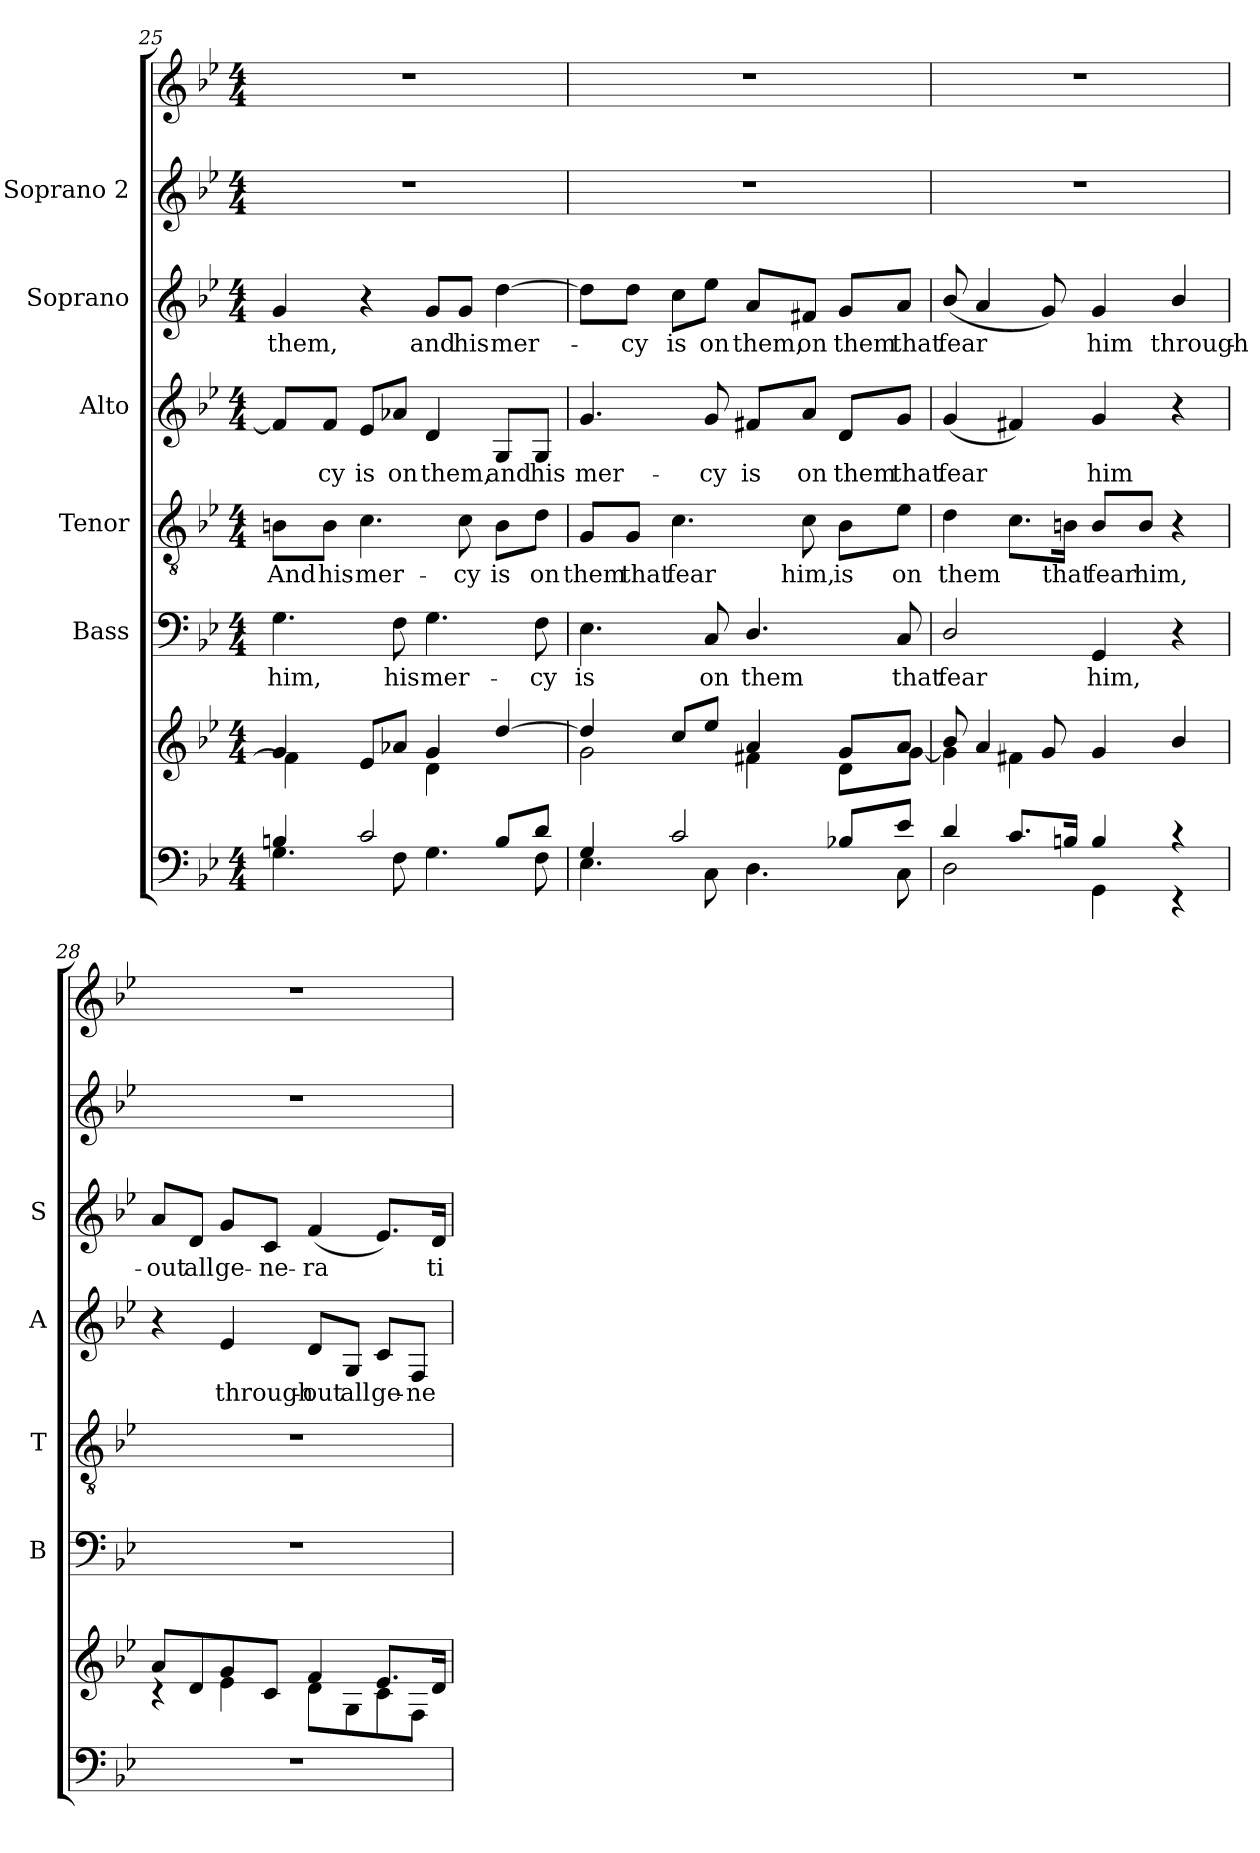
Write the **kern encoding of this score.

**kern	**kern	**kern	**text	**kern	**text	**kern	**text	**kern	**text	**kern	**kern
*part7	*part6	*part5	*part5	*part4	*part4	*part3	*part3	*part2	*part2	*part1	*part1
*staff8	*staff7	*staff6	*staff6	*staff5	*staff5	*staff4	*staff4	*staff3	*staff3	*staff2	*staff1
*	*	*I"Bass	*	*I"Tenor	*	*I"Alto	*	*I"Soprano	*	*I"Soprano 2	*
*	*	*I'B	*	*I'T	*	*I'A	*	*I'S	*	*	*
*clefF4	*clefG2	*clefF4	*	*clefGv2	*	*clefG2	*	*clefG2	*	*clefG2	*clefG2
*k[b-e-]	*k[b-e-]	*k[b-e-]	*	*k[b-e-]	*	*k[b-e-]	*	*k[b-e-]	*	*k[b-e-]	*k[b-e-]
*B-:	*B-:	*B-:	*	*B-:	*	*B-:	*	*B-:	*	*B-:	*B-:
*M4/4	*M4/4	*M4/4	*	*M4/4	*	*M4/4	*	*M4/4	*	*M4/4	*M4/4
=25	=25	=25	=25	=25	=25	=25	=25	=25	=25	=25	=25
*^	*^	*	*	*	*	*	*	*	*	*	*
!	!	!	!	!	!LO:LY:b	!	!LO:LY:b	!	!	!	!LO:LY:b	!	!
4Bn/	4.G\	4g/	4f\]	4.G\	him,	8Bn\L	And	8f/L]	.	4g/	them,	1r	1r
!	!	!	!	!	!	!	!LO:LY:b	!	!LO:LY:b	!	!	!	!
.	.	.	.	.	.	8B\J	his	8f/J	cy	.	.	.	.
!	!	!	!	!	!	!	!LO:LY:b	!	!LO:LY:b	!	!	!	!
2c/	.	8e-/L	4ryy	.	.	4.c\	mer-	8e-/L	is	4r	.	.	.
!	!	!	!	!	!LO:LY:b	!	!	!	!LO:LY:b	!	!	!	!
.	8F\	8a-X/J	.	8F\	his	.	.	8a-X/J	on	.	.	.	.
!	!	!	!	!	!LO:LY:b	!	!	!	!LO:LY:b	!	!LO:LY:b	!	!
.	4.G\	4g/	4d\	4.G\	mer-	.	.	4d/	them,	8g/L	and	.	.
!	!	!	!	!	!	!	!LO:LY:b	!	!	!	!LO:LY:b	!	!
.	.	.	.	.	.	8c\	-cy	.	.	8g/J	his	.	.
!	!	!	!	!	!	!	!LO:LY:b	!	!LO:LY:b	!	!LO:LY:b	!	!
8B/L	.	[>4dd/	4G\yy	.	.	8B\L	is	8G/L	and	[4dd\	mer-	.	.
!	!	!	!	!	!LO:LY:b	!	!LO:LY:b	!	!LO:LY:b	!	!	!	!
8d/J	8F\	.	.	8F\	-cy	8d\J	on	8G/J	his	.	.	.	.
!!LO:LB:g=z
=26	=26	=26	=26	=26	=26	=26	=26	=26	=26	=26	=26	=26	=26
!	!	!	!	!	!LO:LY:b	!	!LO:LY:b	!	!LO:LY:b	!	!	!	!
4G/	4.E-\	4dd/]	2g\	4.E-\	is	8G/L	them	4.g/	mer-	8dd\L]	.	1r	1r
!	!	!	!	!	!	!	!LO:LY:b	!	!	!	!LO:LY:b	!	!
.	.	.	.	.	.	8G/J	that	.	.	8dd\J	-cy	.	.
!	!	!	!	!	!	!	!LO:LY:b	!	!	!	!LO:LY:b	!	!
2c/	.	8cc/L	.	.	.	4.c\	fear	.	.	8cc\L	is	.	.
!	!	!	!	!	!LO:LY:b	!	!	!	!LO:LY:b	!	!LO:LY:b	!	!
.	8C\	8ee-/J	.	8C/	on	.	.	8g/	-cy	8ee-\J	on	.	.
!	!	!	!	!	!LO:LY:b	!	!	!	!LO:LY:b	!	!LO:LY:b	!	!
.	4.D\	4a/	4f#X\	4.D/	them	.	.	8f#X/L	is	8a/L	them,	.	.
!	!	!	!	!	!	!	!LO:LY:b	!	!LO:LY:b	!	!LO:LY:b	!	!
.	.	.	.	.	.	8c\	him,	8a/J	on	8f#X/J	on	.	.
!	!	!	!	!	!	!	!LO:LY:b	!	!LO:LY:b	!	!LO:LY:b	!	!
8B-X/L	.	8g/L	8d\L	.	.	8B-i\L	is	8d/L	them	8g/L	them	.	.
!	!	!	!	!	!LO:LY:b	!	!LO:LY:b	!	!LO:LY:b	!	!LO:LY:b	!	!
8e-/J	8C\	8a/J	[<8g\J	8C/	that	8e-\J	on	8g/J	that	8a/J	that	.	.
=27	=27	=27	=27	=27	=27	=27	=27	=27	=27	=27	=27	=27	=27
!	!	!	!	!	!LO:LY:b	!	!LO:LY:b	!	!LO:LY:b	!	!LO:LY:b	!	!
4d/	2D\	8b-/	4g\]	2D/	fear	4d\	them	(<4g/	fear	(<8b-/	fear	1r	1r
.	.	4a/	.	.	.	.	.	.	.	4a/	.	.	.
8.c/L	.	.	4f#X\	.	.	8.c\L	.	4f#X/)	.	.	.	.	.
.	.	8g/	.	.	.	.	.	.	.	8g/)	.	.	.
!	!	!	!	!	!	!	!LO:LY:b	!	!	!	!	!	!
16Bn/Jk	.	.	.	.	.	16Bn\Jk	that	.	.	.	.	.	.
!	!	!	!	!	!LO:LY:b	!	!LO:LY:b	!	!LO:LY:b	!	!LO:LY:b	!	!
4B/	4GG\	4g/	2ryy	4GG/	him,	8B/L	fear	4g/	him	4g/	him	.	.
!	!	!	!	!	!	!	!LO:LY:b	!	!	!	!	!	!
.	.	.	.	.	.	8B/J	him,	.	.	.	.	.	.
!	!	!	!	!	!	!	!	!	!	!	!LO:LY:b	!	!
4r	4r	4b-i/	.	4r	.	4r	.	4r	.	4b-i/	through-	.	.
=28	=28	=28	=28	=28	=28	=28	=28	=28	=28	=28	=28	=28	=28
!	!	!	!	!	!	!	!	!	!	!	!LO:LY:b	!	!
1r	2ryy	8a/L	4rc	1r	.	1r	.	4r	.	8a/L	-out	1r	1r
!	!	!	!	!	!	!	!	!	!	!	!LO:LY:b	!	!
.	.	8d/	.	.	.	.	.	.	.	8d/J	all	.	.
!	!	!	!	!	!	!	!	!	!LO:LY:b	!	!LO:LY:b	!	!
.	.	8g/	4e-\	.	.	.	.	4e-/	through-	8g/L	ge-	.	.
!	!	!	!	!	!	!	!	!	!	!	!LO:LY:b	!	!
.	.	8c/J	.	.	.	.	.	.	.	8c/J	-ne-	.	.
!	!	!	!	!	!	!	!	!	!LO:LY:b	!	!LO:LY:b	!	!
.	2ryy	4f/	8d\L	.	.	.	.	8d/L	-out	(<4f/	-ra­	.	.
!	!	!	!	!	!	!	!	!	!LO:LY:b	!	!	!	!
.	.	.	8G\	.	.	.	.	8G/J	all	.	.	.	.
!	!	!	!	!	!	!	!	!	!LO:LY:b	!	!	!	!
.	.	8.e-/L	8c\	.	.	.	.	8c/L	ge-	8.e-/L)	.	.	.
!	!	!	!	!	!	!	!	!	!LO:LY:b	!	!	!	!
.	.	.	8F\J	.	.	.	.	8F/J	-ne-	.	.	.	.
!	!	!	!	!	!	!	!	!	!	!	!LO:LY:b	!	!
.	.	16d/Jk	.	.	.	.	.	.	.	16d/Jk	ti-	.	.
*v	*v	*	*	*	*	*	*	*	*	*	*	*	*
*	*v	*v	*	*	*	*	*	*	*	*	*	*
=	=	=	=	=	=	=	=	=	=	=	=
*-	*-	*-	*-	*-	*-	*-	*-	*-	*-	*-	*-
